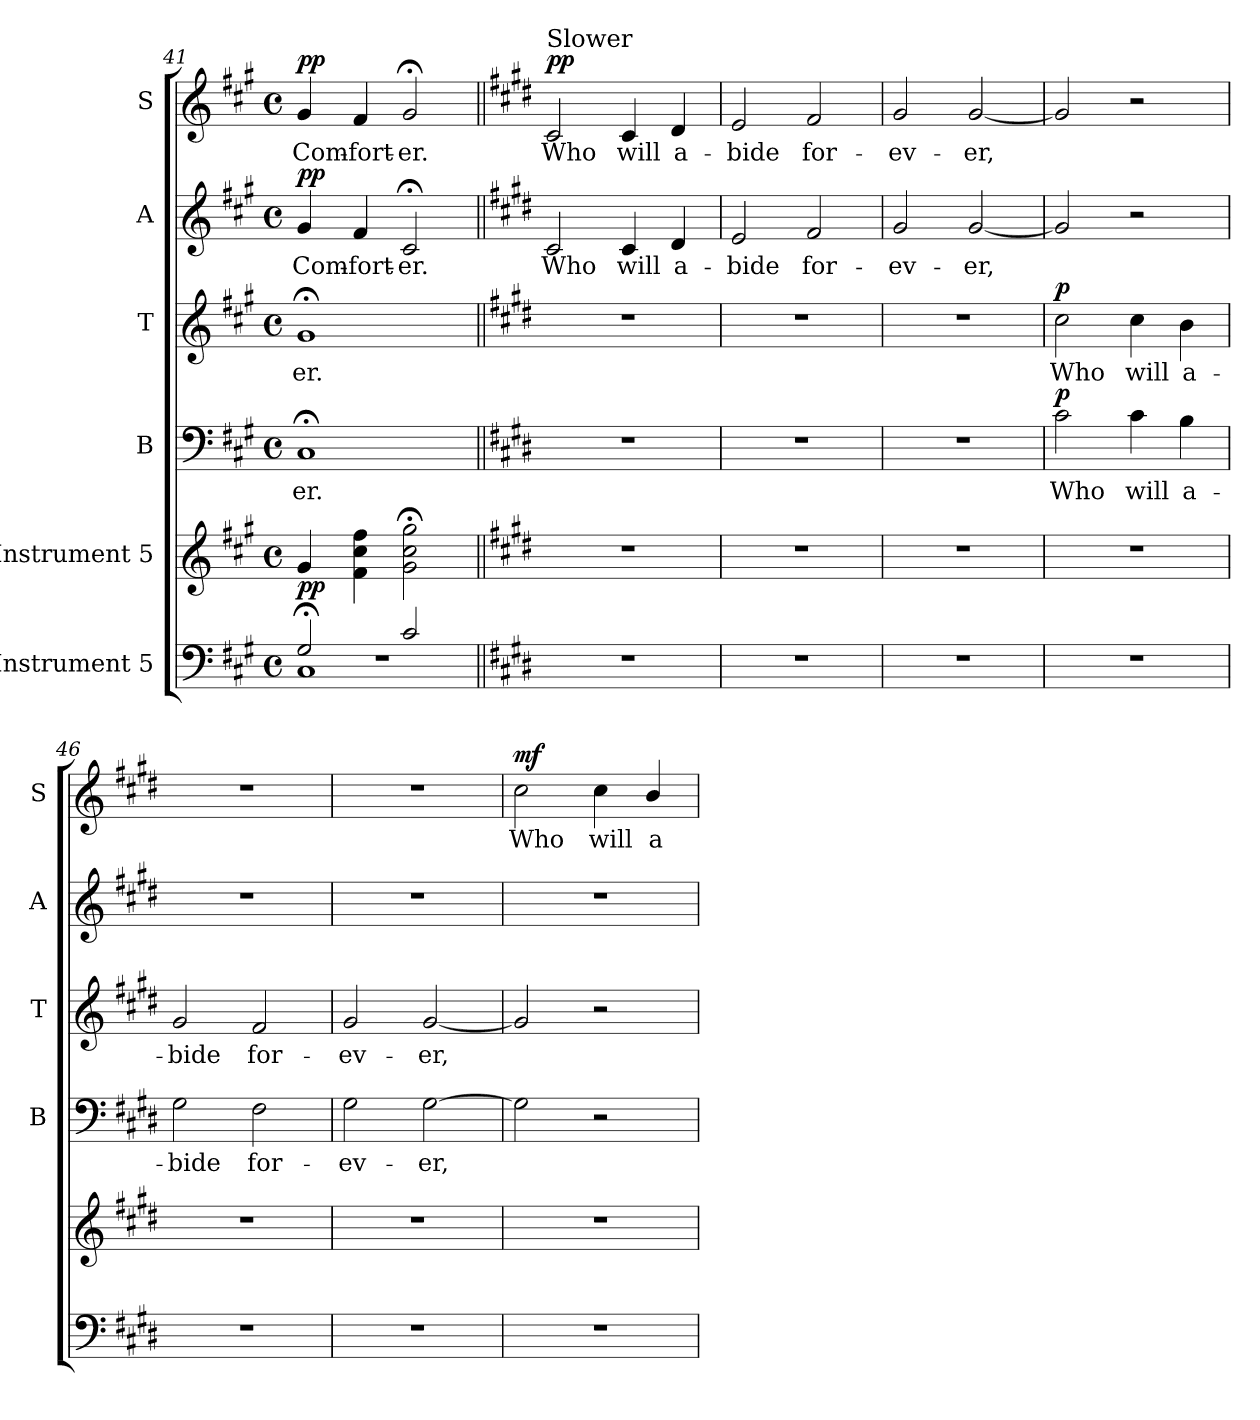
**kern	**kern	**dynam	**kern	**text	**dynam	**kern	**text	**dynam	**kern	**text	**dynam	**kern	**text	**dynam
*part6	*part5	*part5	*part4	*part4	*part4	*part3	*part3	*part3	*part2	*part2	*part2	*part1	*part1	*part1
*staff6	*staff5	*staff5	*staff4	*staff4	*staff4	*staff3	*staff3	*staff3	*staff2	*staff2	*staff2	*staff1	*staff1	*staff1
*I"Instrument 5	*I"Instrument 5	*	*I"B	*	*	*I"T	*	*	*I"A	*	*	*I"S	*	*
*	*	*	*I'B	*	*	*I'T	*	*	*I'A	*	*	*I'S	*	*
*clefF4	*clefG2	*	*clefF4	*	*	*clefG2	*	*	*clefG2	*	*	*clefG2	*	*
*k[f#c#g#]	*k[f#c#g#]	*	*k[f#c#g#]	*	*	*k[f#c#g#]	*	*	*k[f#c#g#]	*	*	*k[f#c#g#]	*	*
*A:	*A:	*	*A:	*	*	*A:	*	*	*A:	*	*	*A:	*	*
*M4/4	*M4/4	*	*M4/4	*	*	*M4/4	*	*	*M4/4	*	*	*M4/4	*	*
*met(c)	*met(c)	*	*met(c)	*	*	*met(c)	*	*	*met(c)	*	*	*met(c)	*	*
=41	=41	=41	=41	=41	=41	=41	=41	=41	=41	=41	=41	=41	=41	=41
*^	*	*	*	*	*	*	*	*	*	*	*	*	*	*
*	*^	*	*	*	*	*	*	*	*	*	*	*	*	*	*
!	!	!	!	!LO:DY:b	!	!LO:LY:a:cj	!	!	!LO:LY:b:cj	!	!	!LO:LY:a:cj	!LO:DY:a	!	!LO:LY:b:cj	!LO:DY:a
1r	2G#/	1C#;	4g#/	pp	1C#;<	-er.	.	1g#;<	-er.	.	4g#/	Com-	pp	4g#/	Com-	pp
!	!	!	!	!	!	!	!	!	!	!	!	!LO:LY:a:cj	!	!	!LO:LY:b:cj	!
.	.	.	4cc#\ 4f#\ 4ff#\	.	.	.	.	.	.	.	4f#/	-fort-	.	4f#/	-fort-	.
!	!	!	!	!	!	!	!	!	!	!	!	!LO:LY:a:cj	!	!	!LO:LY:b:cj	!
.	2c#/	.	2gg#\;< 2cc#\;< 2g#\;<	.	.	.	.	.	.	.	2c#;</	-er.	.	2g#;</	-er.	.
*v	*v	*v	*	*	*	*	*	*	*	*	*	*	*	*	*	*
!!LO:PB:g=z
=42||	=42||	=42||	=42||	=42||	=42||	=42||	=42||	=42||	=42||	=42||	=42||	=42||	=42||	=42||
*k[f#c#g#d#]	*k[f#c#g#d#]	*	*k[f#c#g#d#]	*	*	*k[f#c#g#d#]	*	*	*k[f#c#g#d#]	*	*	*k[f#c#g#d#]	*	*
*E:	*E:	*	*E:	*	*	*E:	*	*	*E:	*	*	*E:	*	*
*^	*	*	*	*	*	*	*	*	*	*	*	*	*	*
!	!	!	!	!	!	!	!	!	!	!	!	!	!LO:TX:a:t=Slower	!	!
!	!	!	!	!	!	!	!	!	!	!	!LO:LY:a:cj	!	!	!LO:LY:b:cj	!LO:DY:b
!	!	!	!	!	!	!	!	!	!	!	!	!	!	!	!LO:DY:n=1:a
*v	*v	*	*	*	*	*	*	*	*	*	*	*	*	*	*
1r	1r	.	1r	.	.	1r	.	.	2c#/	Who	.	2c#/	Who	p p
!	!	!	!	!	!	!	!	!	!	!LO:LY:a:cj	!	!	!LO:LY:b:cj	!
.	.	.	.	.	.	.	.	.	4c#/	will	.	4c#/	will	.
!	!	!	!	!	!	!	!	!	!	!LO:LY:a:cj	!	!	!LO:LY:b:cj	!
.	.	.	.	.	.	.	.	.	4d#/	a-	.	4d#/	a-	.
=43	=43	=43	=43	=43	=43	=43	=43	=43	=43	=43	=43	=43	=43	=43
!	!	!	!	!	!	!	!	!	!	!LO:LY:a:cj	!	!	!LO:LY:b:cj	!
1r	1r	.	1r	.	.	1r	.	.	2e/	-bide	.	2e/	-bide	.
!	!	!	!	!	!	!	!	!	!	!LO:LY:a:cj	!	!	!LO:LY:b:cj	!
.	.	.	.	.	.	.	.	.	2f#/	for-	.	2f#/	for-	.
=44	=44	=44	=44	=44	=44	=44	=44	=44	=44	=44	=44	=44	=44	=44
!	!	!	!	!	!	!	!	!	!	!LO:LY:a:cj	!	!	!LO:LY:b:cj	!
1r	1r	.	1r	.	.	1r	.	.	2g#/	-ev-	.	2g#/	-ev-	.
!	!	!	!	!	!	!	!	!	!	!LO:LY:a:cj	!	!	!LO:LY:b:cj	!
.	.	.	.	.	.	.	.	.	[>2g#/	-er,	.	[>2g#/	-er,	.
!!LO:PB:g=z
=45	=45	=45	=45	=45	=45	=45	=45	=45	=45	=45	=45	=45	=45	=45
!	!	!	!	!LO:LY:a:cj	!LO:DY:a	!	!LO:LY:b:cj	!LO:DY:a	!	!LO:LY:a:cj	!	!	!LO:LY:b:cj	!
1r	1r	.	2c#\	Who	p	2cc#\	Who	p	2g#/]	.	.	2g#/]	.	.
!	!	!	!	!LO:LY:a:cj	!	!	!LO:LY:b:cj	!	!	!	!	!	!	!
.	.	.	4c#\	will	.	4cc#\	will	.	2r	.	.	2r	.	.
!	!	!	!	!LO:LY:a:cj	!	!	!LO:LY:b:cj	!	!	!	!	!	!	!
.	.	.	4B\	a-	.	4b\	a-	.	.	.	.	.	.	.
=46	=46	=46	=46	=46	=46	=46	=46	=46	=46	=46	=46	=46	=46	=46
!	!	!	!	!LO:LY:a:cj	!	!	!LO:LY:b:cj	!	!	!	!	!	!	!
1r	1r	.	2G#\	-bide	.	2g#/	-bide	.	1r	.	.	1r	.	.
!	!	!	!	!LO:LY:a:cj	!	!	!LO:LY:b:cj	!	!	!	!	!	!	!
.	.	.	2F#\	for-	.	2f#/	for-	.	.	.	.	.	.	.
=47	=47	=47	=47	=47	=47	=47	=47	=47	=47	=47	=47	=47	=47	=47
!	!	!	!	!LO:LY:a:cj	!	!	!LO:LY:b:cj	!	!	!	!	!	!	!
1r	1r	.	2G#\	-ev-	.	2g#/	-ev-	.	1r	.	.	1r	.	.
!	!	!	!	!LO:LY:a:cj	!	!	!LO:LY:b:cj	!	!	!	!	!	!	!
.	.	.	[<2G#\	-er,	.	[<2g#/	-er,	.	.	.	.	.	.	.
!!LO:LB:g=z
=48	=48	=48	=48	=48	=48	=48	=48	=48	=48	=48	=48	=48	=48	=48
!	!	!	!	!LO:LY:a:cj	!	!	!LO:LY:b:cj	!	!	!	!	!	!LO:LY:b:cj	!LO:DY:a
1r	1r	.	2G#\]	.	.	2g#/]	.	.	1r	.	.	2cc#\	Who	mf
!	!	!	!	!	!	!	!	!	!	!	!	!	!LO:LY:b:cj	!
.	.	.	2r	.	.	2r	.	.	.	.	.	4cc#\	will	.
!	!	!	!	!	!	!	!	!	!	!	!	!	!LO:LY:b:cj	!
.	.	.	.	.	.	.	.	.	.	.	.	4b/	a-	.
=	=	=	=	=	=	=	=	=	=	=	=	=	=	=
*-	*-	*-	*-	*-	*-	*-	*-	*-	*-	*-	*-	*-	*-	*-
